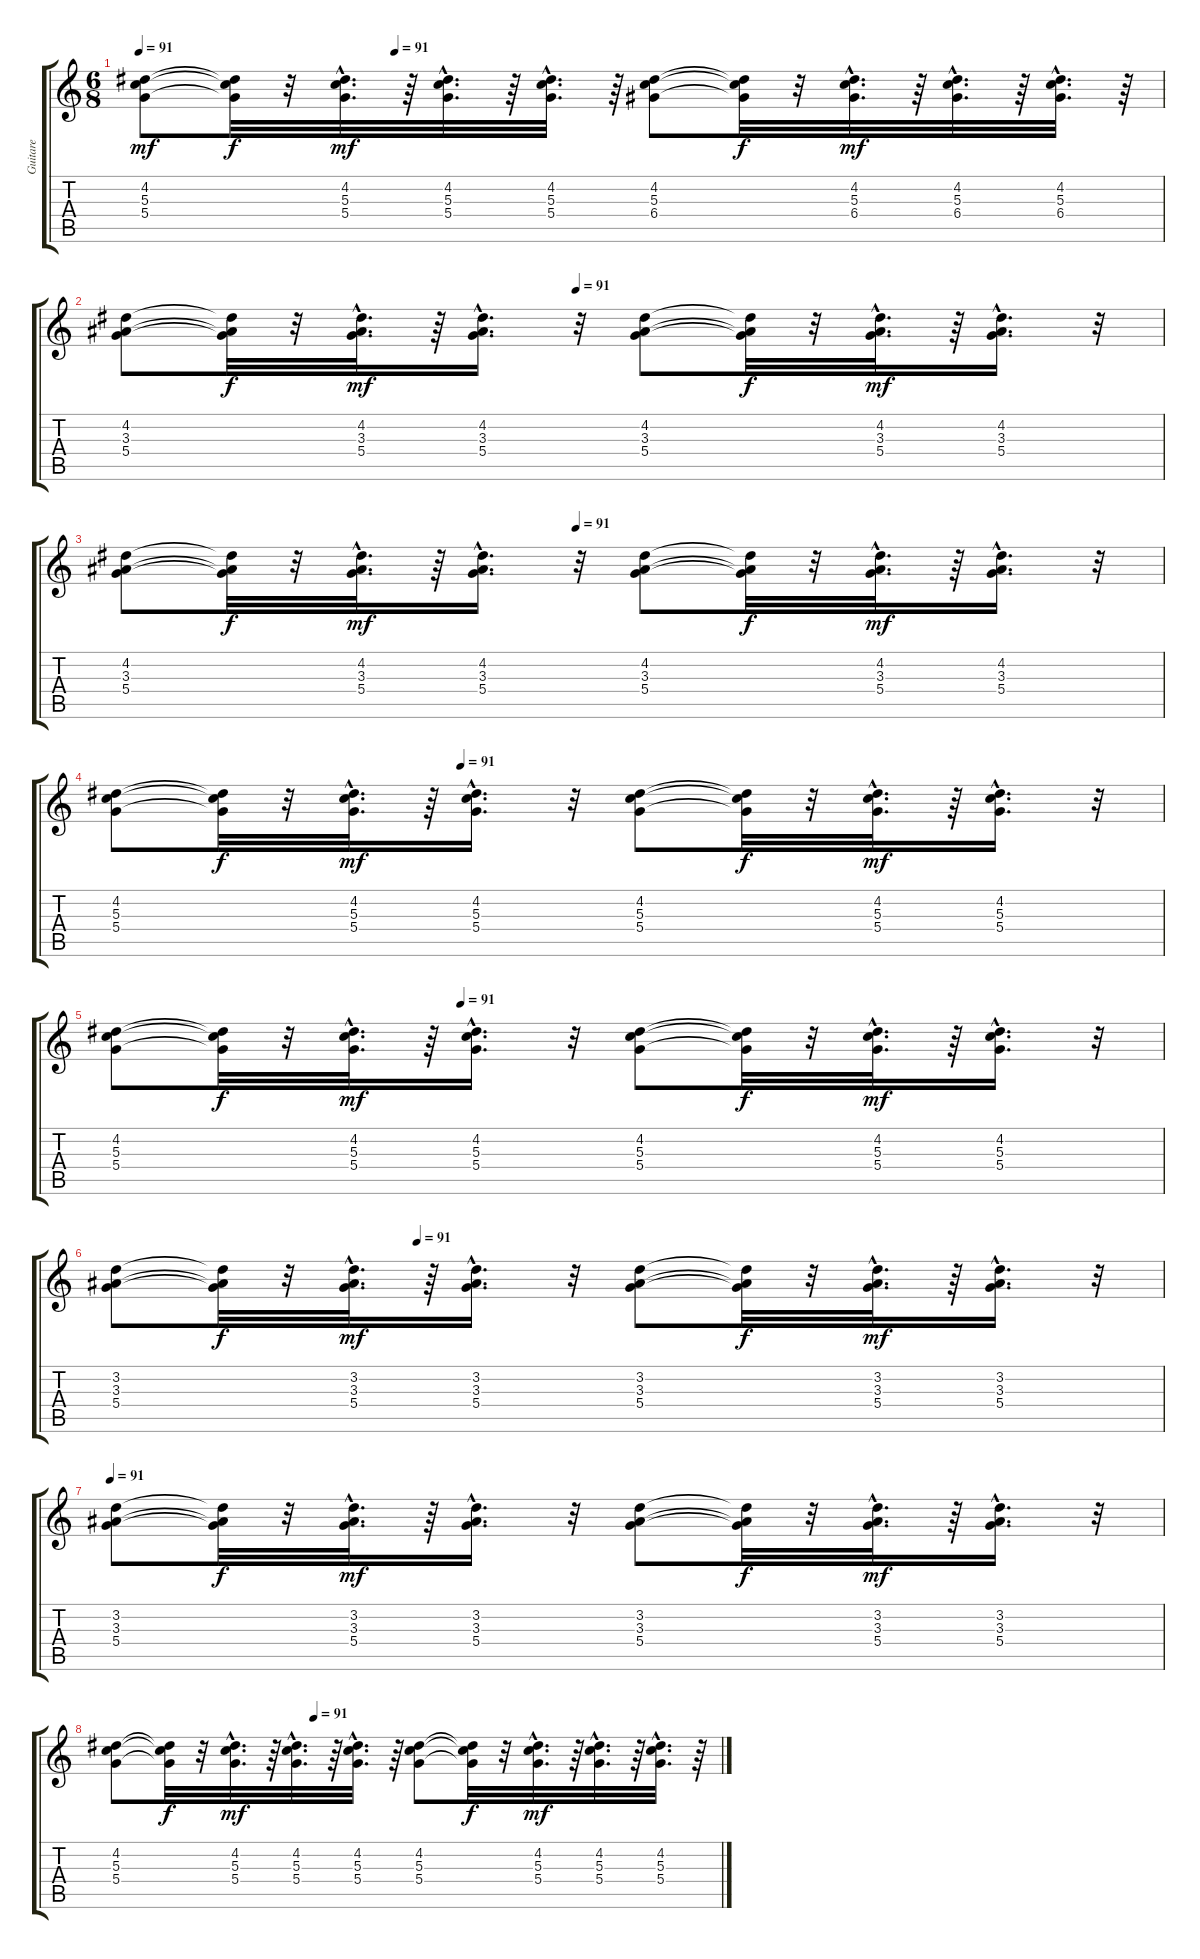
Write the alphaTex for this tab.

\track ("Guitare" "Guitare") {instrument acousticguitarnylon}
\staff {score tabs}
\tuning (E4 B3 G3 D3 A2 E2) {hide}
\ts (6 8)
\tempo 91
\tempo (91 0.25)
\clef g2
\ks c
(4.2 5.3 5.4).8{dy mf} (4.2{t} 5.3{t} 5.4{t}).32{dy f} r.32 (4.2{hac} 5.3{hac} 5.4{hac}).32{d dy mf} r.64 (4.2{hac} 5.3{hac} 5.4{hac}).32{d} r.64 (4.2{hac} 5.3{hac} 5.4{hac}).32{d} r.64 (4.2 5.3 6.4).8 (4.2{t} 5.3{t} 6.4{t}).32{dy f} r.32 (4.2{hac} 5.3{hac} 6.4{hac}).32{d dy mf} r.64 (4.2{hac} 5.3{hac} 6.4{hac}).32{d} r.64 (4.2{hac} 5.3{hac} 6.4{hac}).32{d} r.64 |
\tempo (91 0.4375)
(4.2 3.3 5.4).8 (4.2{t} 3.3{t} 5.4{t}).32{dy f} r.32 (4.2{hac} 3.3{hac} 5.4{hac}).32{d dy mf} r.64 (4.2{hac} 3.3{hac} 5.4{hac}).16{d} r.32 (4.2 3.3 5.4).8 (4.2{t} 3.3{t} 5.4{t}).32{dy f} r.32 (4.2{hac} 3.3{hac} 5.4{hac}).32{d dy mf} r.64 (4.2{hac} 3.3{hac} 5.4{hac}).16{d} r.32 |
\tempo (91 0.4375)
(4.2 3.3 5.4).8 (4.2{t} 3.3{t} 5.4{t}).32{dy f} r.32 (4.2{hac} 3.3{hac} 5.4{hac}).32{d dy mf} r.64 (4.2{hac} 3.3{hac} 5.4{hac}).16{d} r.32 (4.2 3.3 5.4).8 (4.2{t} 3.3{t} 5.4{t}).32{dy f} r.32 (4.2{hac} 3.3{hac} 5.4{hac}).32{d dy mf} r.64 (4.2{hac} 3.3{hac} 5.4{hac}).16{d} r.32 |
\tempo (91 0.3333333333333333)
(4.2 5.3 5.4).8 (4.2{t} 5.3{t} 5.4{t}).32{dy f} r.32 (4.2{hac} 5.3{hac} 5.4{hac}).32{d dy mf} r.64 (4.2{hac} 5.3{hac} 5.4{hac}).16{d} r.32 (4.2 5.3 5.4).8 (4.2{t} 5.3{t} 5.4{t}).32{dy f} r.32 (4.2{hac} 5.3{hac} 5.4{hac}).32{d dy mf} r.64 (4.2{hac} 5.3{hac} 5.4{hac}).16{d} r.32 |
\tempo (91 0.3333333333333333)
(4.2 5.3 5.4).8 (4.2{t} 5.3{t} 5.4{t}).32{dy f} r.32 (4.2{hac} 5.3{hac} 5.4{hac}).32{d dy mf} r.64 (4.2{hac} 5.3{hac} 5.4{hac}).16{d} r.32 (4.2 5.3 5.4).8 (4.2{t} 5.3{t} 5.4{t}).32{dy f} r.32 (4.2{hac} 5.3{hac} 5.4{hac}).32{d dy mf} r.64 (4.2{hac} 5.3{hac} 5.4{hac}).16{d} r.32 |
\tempo (91 0.2916666666666667)
(3.2 3.3 5.4).8 (3.2{t} 3.3{t} 5.4{t}).32{dy f} r.32 (3.2{hac} 3.3{hac} 5.4{hac}).32{d dy mf} r.64 (3.2{hac} 3.3{hac} 5.4{hac}).16{d} r.32 (3.2 3.3 5.4).8 (3.2{t} 3.3{t} 5.4{t}).32{dy f} r.32 (3.2{hac} 3.3{hac} 5.4{hac}).32{d dy mf} r.64 (3.2{hac} 3.3{hac} 5.4{hac}).16{d} r.32 |
\tempo 91
(3.2 3.3 5.4).8 (3.2{t} 3.3{t} 5.4{t}).32{dy f} r.32 (3.2{hac} 3.3{hac} 5.4{hac}).32{d dy mf} r.64 (3.2{hac} 3.3{hac} 5.4{hac}).16{d} r.32 (3.2 3.3 5.4).8 (3.2{t} 3.3{t} 5.4{t}).32{dy f} r.32 (3.2{hac} 3.3{hac} 5.4{hac}).32{d dy mf} r.64 (3.2{hac} 3.3{hac} 5.4{hac}).16{d} r.32 |
\tempo (91 0.3333333333333333)
(4.2 5.3 5.4).8 (4.2{t} 5.3{t} 5.4{t}).32{dy f} r.32 (4.2{hac} 5.3{hac} 5.4{hac}).32{d dy mf} r.64 (4.2{hac} 5.3{hac} 5.4{hac}).32{d} r.64 (4.2{hac} 5.3{hac} 5.4{hac}).32{d} r.64 (4.2 5.3 5.4).8 (4.2{t} 5.3{t} 5.4{t}).32{dy f} r.32 (4.2{hac} 5.3{hac} 5.4{hac}).32{d dy mf} r.64 (4.2{hac} 5.3{hac} 5.4{hac}).32{d} r.64 (4.2{hac} 5.3{hac} 5.4{hac}).32{d} r.64
